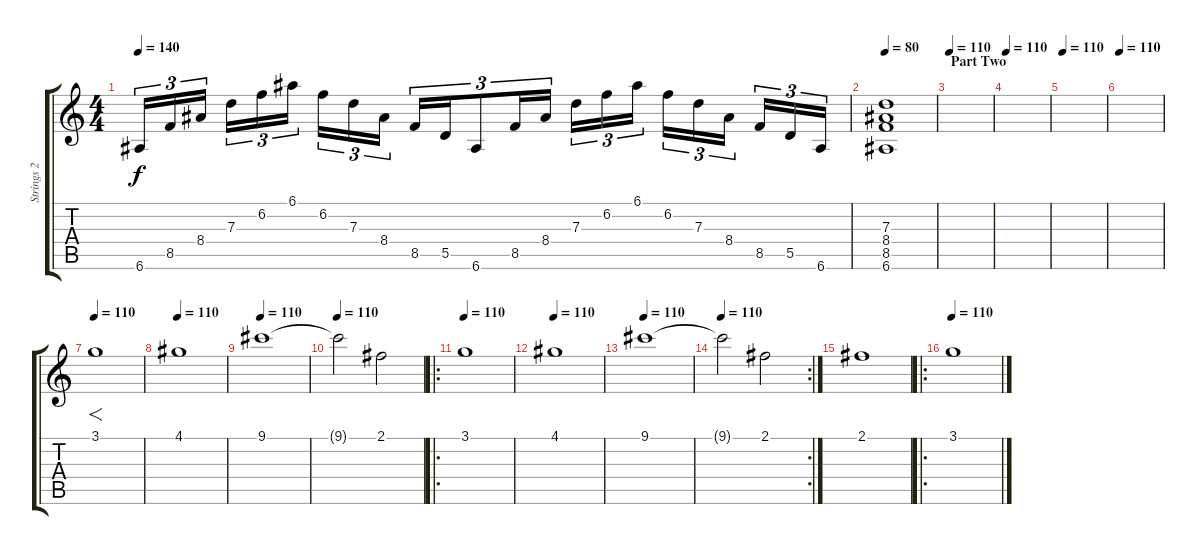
\track ("Strings 2" "Strings 2") {instrument stringensemble1}
\staff {score tabs}
\tuning (E5 B4 G4 D4 A3 E3) {hide}
\ts (4 4)
\tempo 140
\clef g2
\ks c
6.6.16{tu (3 2) dy f} 8.5.16{tu (3 2)} 8.4.16{tu (3 2)} 7.3.16{tu (3 2)} 6.2.16{tu (3 2)} 6.1.16{tu (3 2)} 6.2.16{tu (3 2)} 7.3.16{tu (3 2)} 8.4.16{tu (3 2)} 8.5.16{tu (3 2)} 5.5.16{tu (3 2)} 6.6.8{tu (3 2)} 8.5.16{tu (3 2)} 8.4.16{tu (3 2)} 7.3.16{tu (3 2)} 6.2.16{tu (3 2)} 6.1.16{tu (3 2)} 6.2.16{tu (3 2)} 7.3.16{tu (3 2)} 8.4.16{tu (3 2)} 8.5.16{tu (3 2)} 5.5.16{tu (3 2)} 6.6.16{tu (3 2)} |
\tempo 80
(7.3 8.4 8.5 6.6).1{volume 0} |
\section ("" "Part Two")
\tempo 140
\tempo 110
|
\tempo 110
|
\tempo 110
|
\tempo 110
|
\tempo 110
3.1.1{f instrument stringensemble2} |
\tempo 110
4.1.1 |
\tempo 110
9.1.1 |
\tempo 110
9.1{t}.2 2.1.2 |
\ro
\tempo 110
3.1.1{instrument stringensemble2} |
\tempo 110
4.1.1 |
\tempo 110
9.1.1 |
\rc 2
\tempo 110
9.1{t}.2 2.1.2 |
2.1.1{volume 0} |
\ro
\tempo 110
3.1.1{volume 13 instrument stringensemble2}
